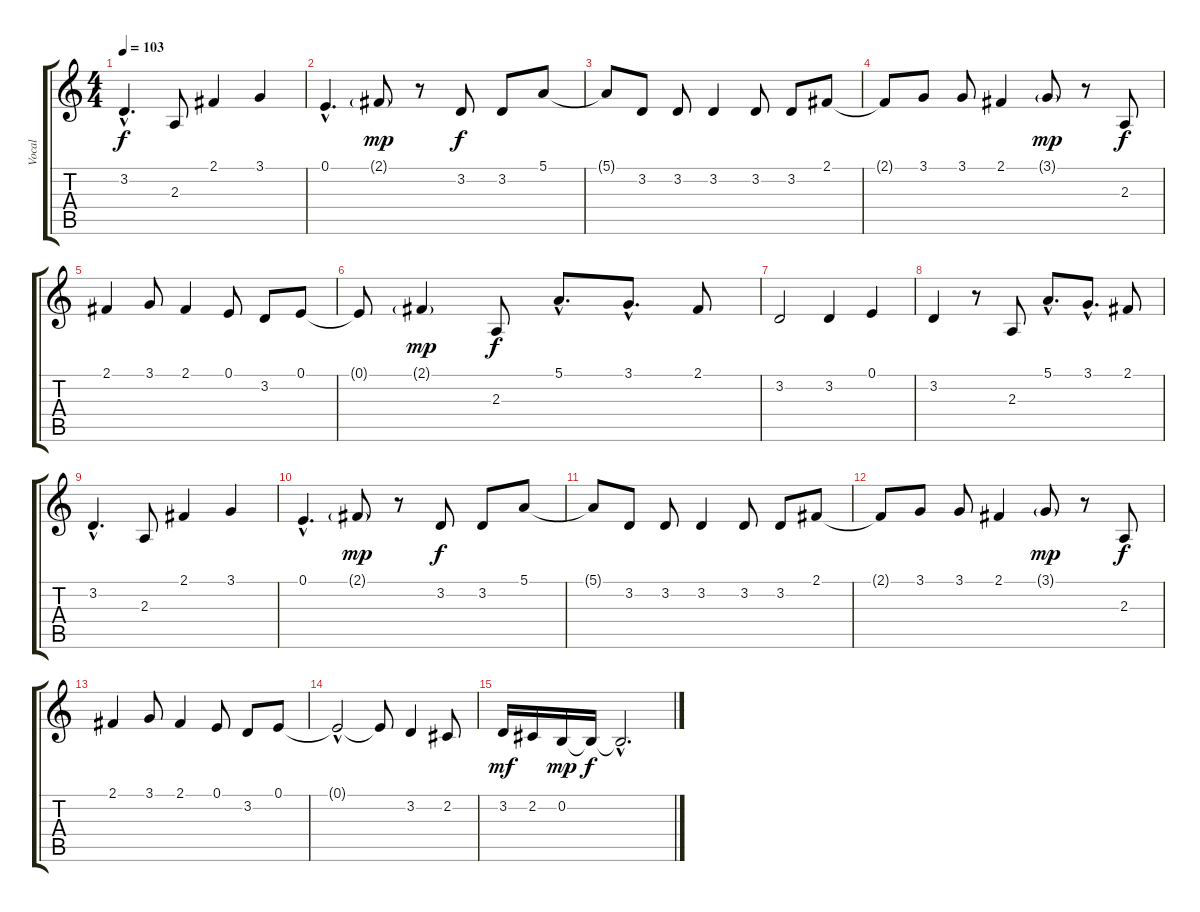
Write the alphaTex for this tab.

\track ("Vocal" "Vocal") {instrument synthvoice}
\staff {score tabs}
\tuning (E4 B3 G3 D3 A2 E2) {hide}
\ts (4 4)
\tempo 103
\clef g2
\ks c
3.2{hac}.4{d dy f} 2.3.8 2.1.4 3.1.4 |
0.1{hac}.4{d} 2.1{g}.8{dy mp} r.8 3.2.8{dy f} 3.2.8 5.1.8 |
5.1{t}.8 3.2.8 3.2.8 3.2.4 3.2.8 3.2.8 2.1.8 |
2.1{t}.8 3.1.8 3.1.8 2.1.4 3.1{g}.8{dy mp} r.8 2.3.8{dy f} |
2.1.4 3.1.8 2.1.4 0.1.8 3.2.8 0.1.8 |
0.1{t}.8 2.1{g}.4{dy mp} 2.3.8{dy f} 5.1{hac}.8{d} 3.1{hac}.8{d} 2.1.8 |
3.2.2 3.2.4 0.1.4 |
3.2.4 r.8 2.3.8 5.1{hac}.8{d} 3.1{hac}.8{d} 2.1.8 |
3.2{hac}.4{d} 2.3.8 2.1.4 3.1.4 |
0.1{hac}.4{d} 2.1{g}.8{dy mp} r.8 3.2.8{dy f} 3.2.8 5.1.8 |
5.1{t}.8 3.2.8 3.2.8 3.2.4 3.2.8 3.2.8 2.1.8 |
2.1{t}.8 3.1.8 3.1.8 2.1.4 3.1{g}.8{dy mp} r.8 2.3.8{dy f} |
2.1.4 3.1.8 2.1.4 0.1.8 3.2.8 0.1.8 |
0.1{hac t}.2 0.1{t}.8 3.2.4 2.2.8 |
3.2.16{dy mf} 2.2.16 0.2.16{dy mp} 0.2{t}.16{dy f} 0.2{hac t}.2{d}
